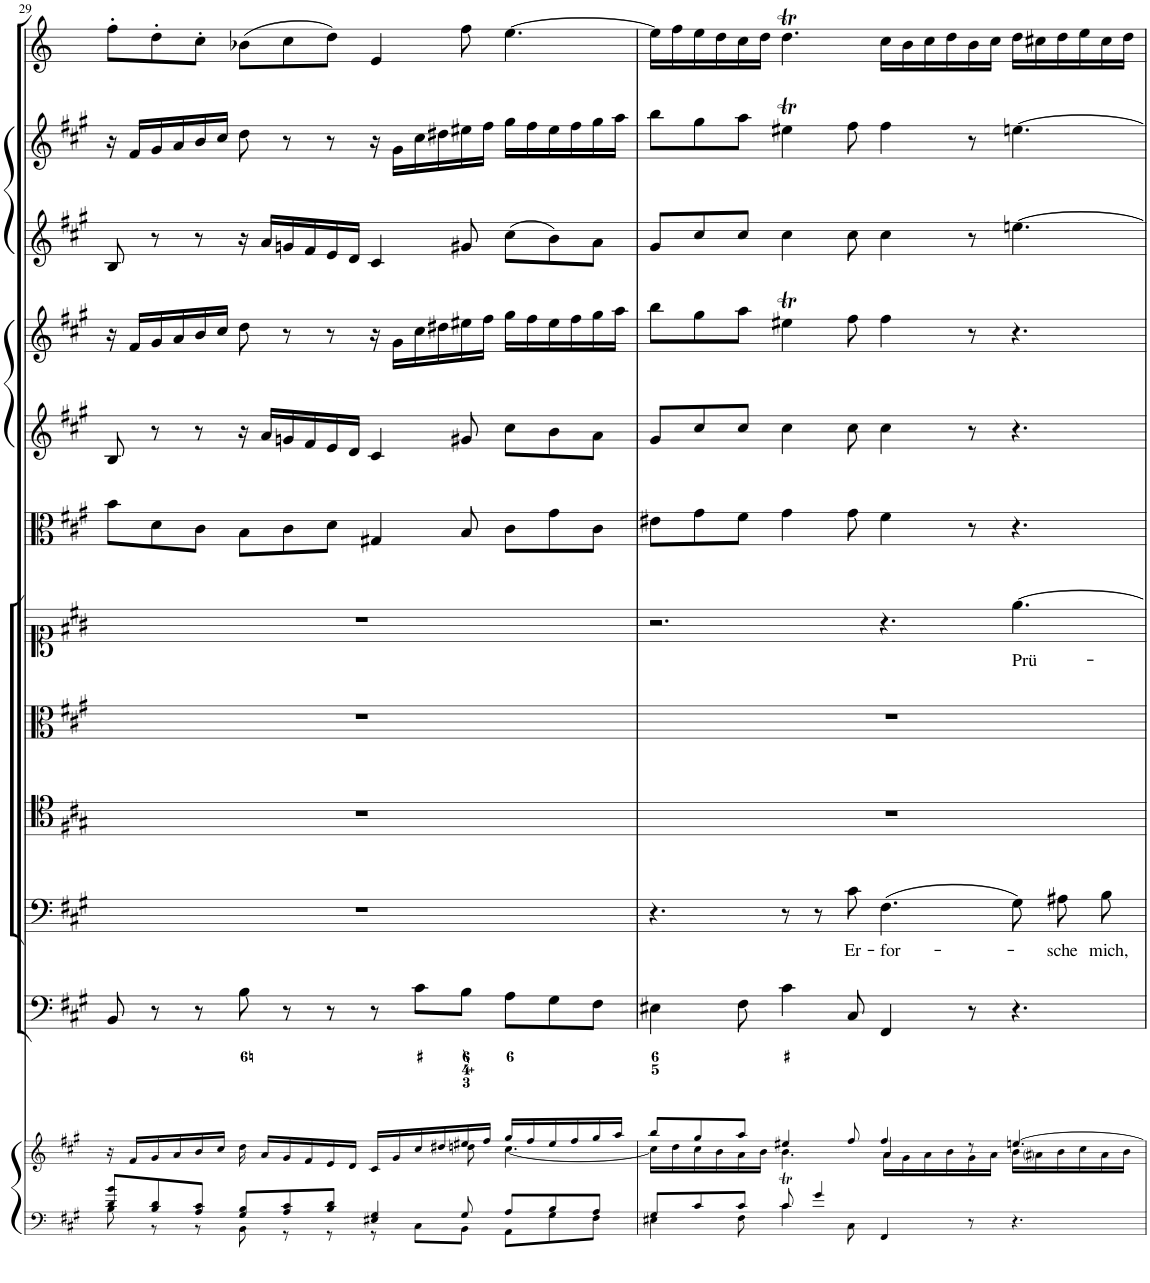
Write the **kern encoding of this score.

**kern	**kern	**kern	**kern	**text	**kern	**kern	**kern	**text	**kern	**kern	**kern	**kern	**kern	**kern
*part12	*part12	*part11	*part10	*part10	*part9	*part8	*part7	*part7	*part6	*part5	*part4	*part3	*part2	*part1
*staff13	*staff12	*staff11	*staff10	*staff10	*staff9	*staff8	*staff7	*staff7	*staff6	*staff5	*staff4	*staff3	*staff2	*staff1
*I"Piano reduction	*	*I"Continuo	*I"Basso	*	*I"Tenore	*I"Alto	*I"Soprano	*	*I"Viola	*I"Violino II	*I"Violino I	*I"Oboe II d'amore	*I"Oboe I	*I"Corno
*I'Pno	*	*	*	*	*	*	*	*	*I'Vla	*I'Vln	*I'Vln	*I'Ob	*I'Ob	*
!!LO:PB:g=z
*clefF4	*clefG2	*clefF4	*clefF4	*	*clefC4	*clefC3	*clefC1	*	*clefC3	*clefG2	*clefG2	*clefG2	*clefG2	*clefG2
*	*	*	*	*	*	*	*	*	*	*	*	*	*	*Trd2c3
*k[f#c#g#]	*k[f#c#g#]	*k[f#c#g#]	*k[f#c#g#]	*	*k[f#c#g#]	*k[f#c#g#]	*k[f#c#g#]	*	*k[f#c#g#]	*k[f#c#g#]	*k[f#c#g#]	*k[f#c#g#]	*k[f#c#g#]	*k[]
*M12/8	*M12/8	*M12/8	*M12/8	*	*M12/8	*M12/8	*M12/8	*	*M12/8	*M12/8	*M12/8	*M12/8	*M12/8	*M12/8
=29	=29	=29	=29	=29	=29	=29	=29	=29	=29	=29	=29	=29	=29	=29
*^	*^	*	*	*	*	*	*	*	*	*	*	*	*	*
8d/ 8b/L	8B\	16r	2.ryy	8BB/	1.r	.	1.r	1.r	1.r	.	8b\L	8B/	16r	8B/	16r	8ff'\L
.	.	16f#/LL	.	.	.	.	.	.	.	.	.	.	16f#/LL	.	16f#/LL	.
8B/ 8d/	8r	16g#/	.	8r	.	.	.	.	.	.	8d\	8r	16g#/	8r	16g#/	8dd'\
.	.	16a/	.	.	.	.	.	.	.	.	.	.	16a/	.	16a/	.
8A/ 8c#/J	8r	16b/	.	8r	.	.	.	.	.	.	8c#\J	8r	16b/	8r	16b/	8cc'\J
.	.	16cc#/JJ	.	.	.	.	.	.	.	.	.	.	16cc#/JJ	.	16cc#/JJ	.
8G#/ 8B/L	8BB\	16dd\	.	8B\	.	.	.	.	.	.	8B\L	16r	8dd\	16r	8dd\	(8b-X\L
.	.	16a/LL	.	.	.	.	.	.	.	.	.	16a/LL	.	16a/LL	.	.
8A/ 8c#/	8r	16g#/	.	8r	.	.	.	.	.	.	8c#\	16gn/	8r	16gn/	8r	8cc\
.	.	16f#/	.	.	.	.	.	.	.	.	.	16f#/	.	16f#/	.	.
8B/ 8d/J	8r	16e/	.	8r	.	.	.	.	.	.	8d\J	16e/	8r	16e/	8r	8dd\J)
.	.	16d/JJ	.	.	.	.	.	.	.	.	.	16d/JJ	.	16d/JJ	.	.
4E#X/ 4G#/	8r	16c#/LL	4ryy	8r	.	.	.	.	.	.	4G#X/	4c#/	16r	4c#/	16r	4e/
.	.	16g#/	.	.	.	.	.	.	.	.	.	.	16g#\LL	.	16g#\LL	.
.	8C#\L	16cc#/	.	8c#\L	.	.	.	.	.	.	.	.	16cc#\	.	16cc#\	.
.	.	16dd#X/	.	.	.	.	.	.	.	.	.	.	16dd#X\	.	16dd#X\	.
8G#/	8BB\J	16ee#X/	8ddn\	8B\J	.	.	.	.	.	.	8B/	8g#X/	16ee#X\	8g#X/	16ee#X\	8ff\
.	.	16ff#/JJ	.	.	.	.	.	.	.	.	.	.	16ff#\JJ	.	16ff#\JJ	.
8A/L	8AA\L	16gg#/LL	[4.cc#\	8A\L	.	.	.	.	.	.	8c#\L	8cc#\L	16gg#\LL	(8cc#\L	16gg#\LL	[4.ee\
.	.	16ff#/	.	.	.	.	.	.	.	.	.	.	16ff#\	.	16ff#\	.
8B/	8G#\	16ee#/	.	8G#\	.	.	.	.	.	.	8g#\	8b\	16ee#\	8b\)	16ee#\	.
.	.	16ff#/	.	.	.	.	.	.	.	.	.	.	16ff#\	.	16ff#\	.
8A/J	8F#\J	16gg#/	.	8F#\J	.	.	.	.	.	.	8c#\J	8a\J	16gg#\	8a\J	16gg#\	.
.	.	16aa/JJ	.	.	.	.	.	.	.	.	.	.	16aa\JJ	.	16aa\JJ	.
=30	=30	=30	=30	=30	=30	=30	=30	=30	=30	=30	=30	=30	=30	=30	=30	=30
*	*	*	*^	*	*	*	*	*	*	*	*	*	*	*	*	*
8G#/L	4E#X\	8bb/L	16cc#\LL]	2.ryy	4E#X\	4.r	.	1.r	1.r	2.r	.	8e#X\L	8g#/L	8bb\L	8g#/L	8bb\L	16ee\LL]
.	.	.	16dd\	.	.	.	.	.	.	.	.	.	.	.	.	.	16ff\
8c#/	.	8gg#/	16cc#\	.	.	.	.	.	.	.	.	8g#\	8cc#/	8gg#\	8cc#/	8gg#\	16ee\
.	.	.	16b\	.	.	.	.	.	.	.	.	.	.	.	.	.	16dd\
8c#/J	8F#\	8aa/J	16a\	.	8F#\	.	.	.	.	.	.	8f#\J	8cc#/J	8aa\J	8cc#/J	8aa\J	16cc\
.	.	.	16b\JJ	.	.	.	.	.	.	.	.	.	.	.	.	.	16dd\JJ
8c#/	4c#\	4ee#X/	4.bT\	.	4c#\	8r	.	.	.	.	.	4g#\	4cc#\	4ee#Xt\	4cc#\	4ee#Xt\	4.ddT\
4g#/	.	.	.	.	.	8r	.	.	.	.	.	.	.	.	.	.	.
!	!	!	!	!	!	!	!LO:LY:b	!	!	!	!	!	!	!	!	!	!
.	8C#\	8ff#/	.	.	8C#/	8c#\	Er-	.	.	.	.	8g#\	8cc#\	8ff#\	8cc#\	8ff#\	.
!	!	!	!	!	!	!	!LO:LY:b	!	!	!	!	!	!	!	!	!	!
4FF#/	4ryy	4ff#/	16a\LL	4a/	4FF#/	(4.F#\	-for-	.	.	4.r	.	4f#\	4cc#\	4ff#\	4cc#\	4ff#\	16cc\LL
.	.	.	16g#\	.	.	.	.	.	.	.	.	.	.	.	.	.	16b\
.	.	.	16a\	.	.	.	.	.	.	.	.	.	.	.	.	.	16cc\
.	.	.	16b\	.	.	.	.	.	.	.	.	.	.	.	.	.	16dd\
8r	8ryy	8r	16g#\	2ryy	8r	.	.	.	.	.	.	8r	8r	8r	8r	8r	16b\
.	.	.	16a\JJ	.	.	.	.	.	.	.	.	.	.	.	.	.	16cc\JJ
!	!	!	!	!	!	!	!	!	!	!	!LO:LY:b	!	!	!	!	!	!
4.r	4.ryy	[4.een/	16b\LL	.	4.r	8G#\L)	.	.	.	[4.ee\	Prü-	4.r	4.r	4.r	[4.een\	[4.een\	16dd\LL
.	.	.	16a#i\	.	.	.	.	.	.	.	.	.	.	.	.	.	16cc#X\
!	!	!	!	!	!	!	!LO:LY:b	!	!	!	!	!	!	!	!	!	!
.	.	.	16b\	.	.	8A#X\	-sche	.	.	.	.	.	.	.	.	.	16dd\
.	.	.	16cc#\	.	.	.	.	.	.	.	.	.	.	.	.	.	16ee\
!	!	!	!	!	!	!	!LO:LY:b	!	!	!	!	!	!	!	!	!	!
.	.	.	16a#\	.	.	8B\J	mich,	.	.	.	.	.	.	.	.	.	16cc#\
.	.	.	16b\JJ	.	.	.	.	.	.	.	.	.	.	.	.	.	16dd\JJ
*v	*v	*	*	*	*	*	*	*	*	*	*	*	*	*	*	*	*
*	*v	*v	*v	*	*	*	*	*	*	*	*	*	*	*	*	*
=	=	=	=	=	=	=	=	=	=	=	=	=	=	=
*-	*-	*-	*-	*-	*-	*-	*-	*-	*-	*-	*-	*-	*-	*-
